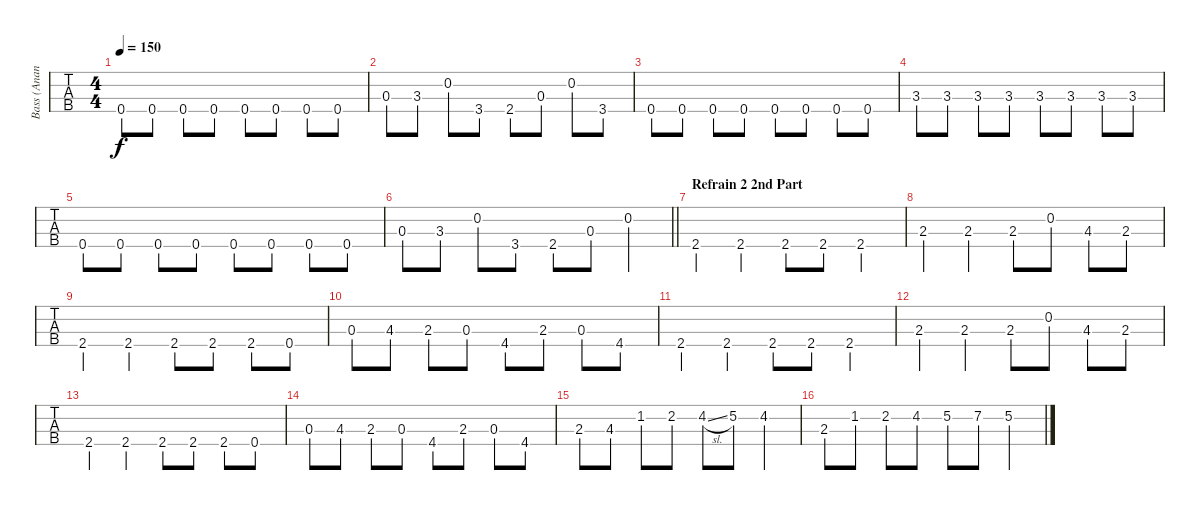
\track ("Bass (Anan Kaddouri)" "Bass (Anan") {instrument electricbassfinger}
\staff {tabs}
\tuning (Gb2 Db2 Ab1 Eb1) {hide}
\ts (4 4)
\tempo 150
\clef f4
\ks c
0.4.8{dy f} 0.4.8 0.4.8 0.4.8 0.4.8 0.4.8 0.4.8 0.4.8 |
0.3.8 3.3.8 0.2.8 3.4.8 2.4.8 0.3.8 0.2.8 3.4.8 |
0.4.8 0.4.8 0.4.8 0.4.8 0.4.8 0.4.8 0.4.8 0.4.8 |
3.3.8 3.3.8 3.3.8 3.3.8 3.3.8 3.3.8 3.3.8 3.3.8 |
0.4.8 0.4.8 0.4.8 0.4.8 0.4.8 0.4.8 0.4.8 0.4.8 |
\barLineRight lightlight
0.3.8 3.3.8 0.2.8 3.4.8 2.4.8 0.3.8 0.2.4 |
\section ("" "Refrain 2 2nd Part")
2.4.4 2.4.4 2.4.8 2.4.8 2.4.4 |
2.3.4 2.3.4 2.3.8 0.2.8 4.3.8 2.3.8 |
2.4.4 2.4.4 2.4.8 2.4.8 2.4.8 0.4.8 |
0.3.8 4.3.8 2.3.8 0.3.8 4.4.8 2.3.8 0.3.8 4.4.8 |
2.4.4 2.4.4 2.4.8 2.4.8 2.4.4 |
2.3.4 2.3.4 2.3.8 0.2.8 4.3.8 2.3.8 |
2.4.4 2.4.4 2.4.8 2.4.8 2.4.8 0.4.8 |
0.3.8 4.3.8 2.3.8 0.3.8 4.4.8 2.3.8 0.3.8 4.4.8 |
2.3.8 4.3.8 1.2.8 2.2.8 4.2{sl}.8 5.2.8 4.2.4 |
2.3.8 1.2.8 2.2.8 4.2.8 5.2.8 7.2.8 5.2.4
